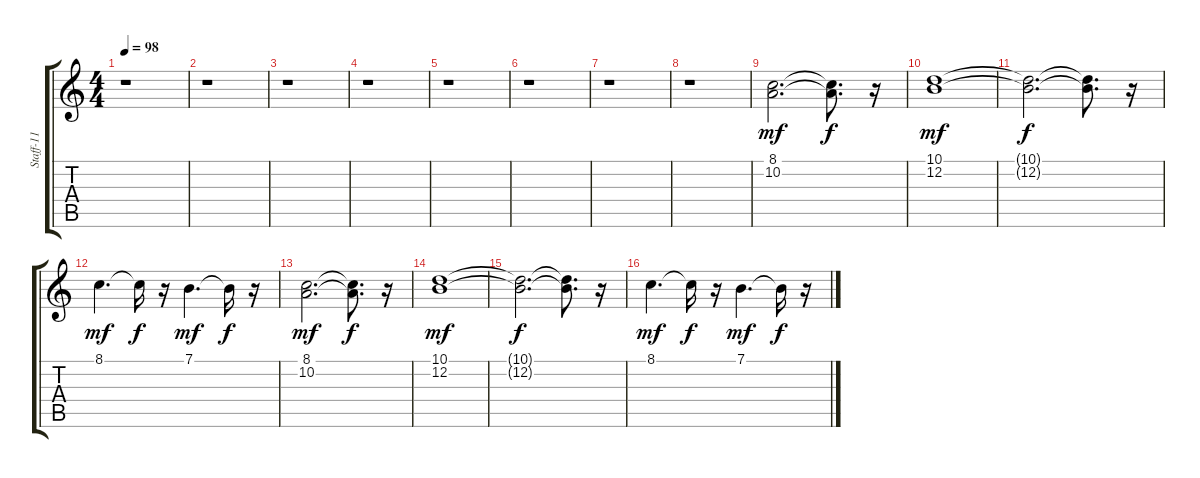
\track ("Staff-11" "Staff-11") {instrument electricpiano1}
\staff {score tabs}
\tuning (E4 B3 G3 D3 A2 E2) {hide}
\ts (4 4)
\tempo 98
\clef g2
\ks c
r.1{dy f} |
r.1 |
r.1 |
r.1 |
r.1 |
r.1 |
r.1 |
r.1 |
(8.1 10.2).2{d dy mf volume 1} (8.1{t} 10.2{t}).8{d dy f} r.16 |
(10.1 12.2).1{dy mf volume 1} |
(10.1{t} 12.2{t}).2{d dy f} (10.1{t} 12.2{t}).8{d} r.16 |
8.1.4{d dy mf volume 1} 8.1{t}.16{dy f} r.16 7.1.4{d dy mf volume 1} 7.1{t}.16{dy f} r.16 |
(8.1 10.2).2{d dy mf volume 1} (8.1{t} 10.2{t}).8{d dy f} r.16 |
(10.1 12.2).1{dy mf volume 1} |
(10.1{t} 12.2{t}).2{d dy f} (10.1{t} 12.2{t}).8{d} r.16 |
8.1.4{d dy mf volume 1} 8.1{t}.16{dy f} r.16 7.1.4{d dy mf volume 1} 7.1{t}.16{dy f} r.16
